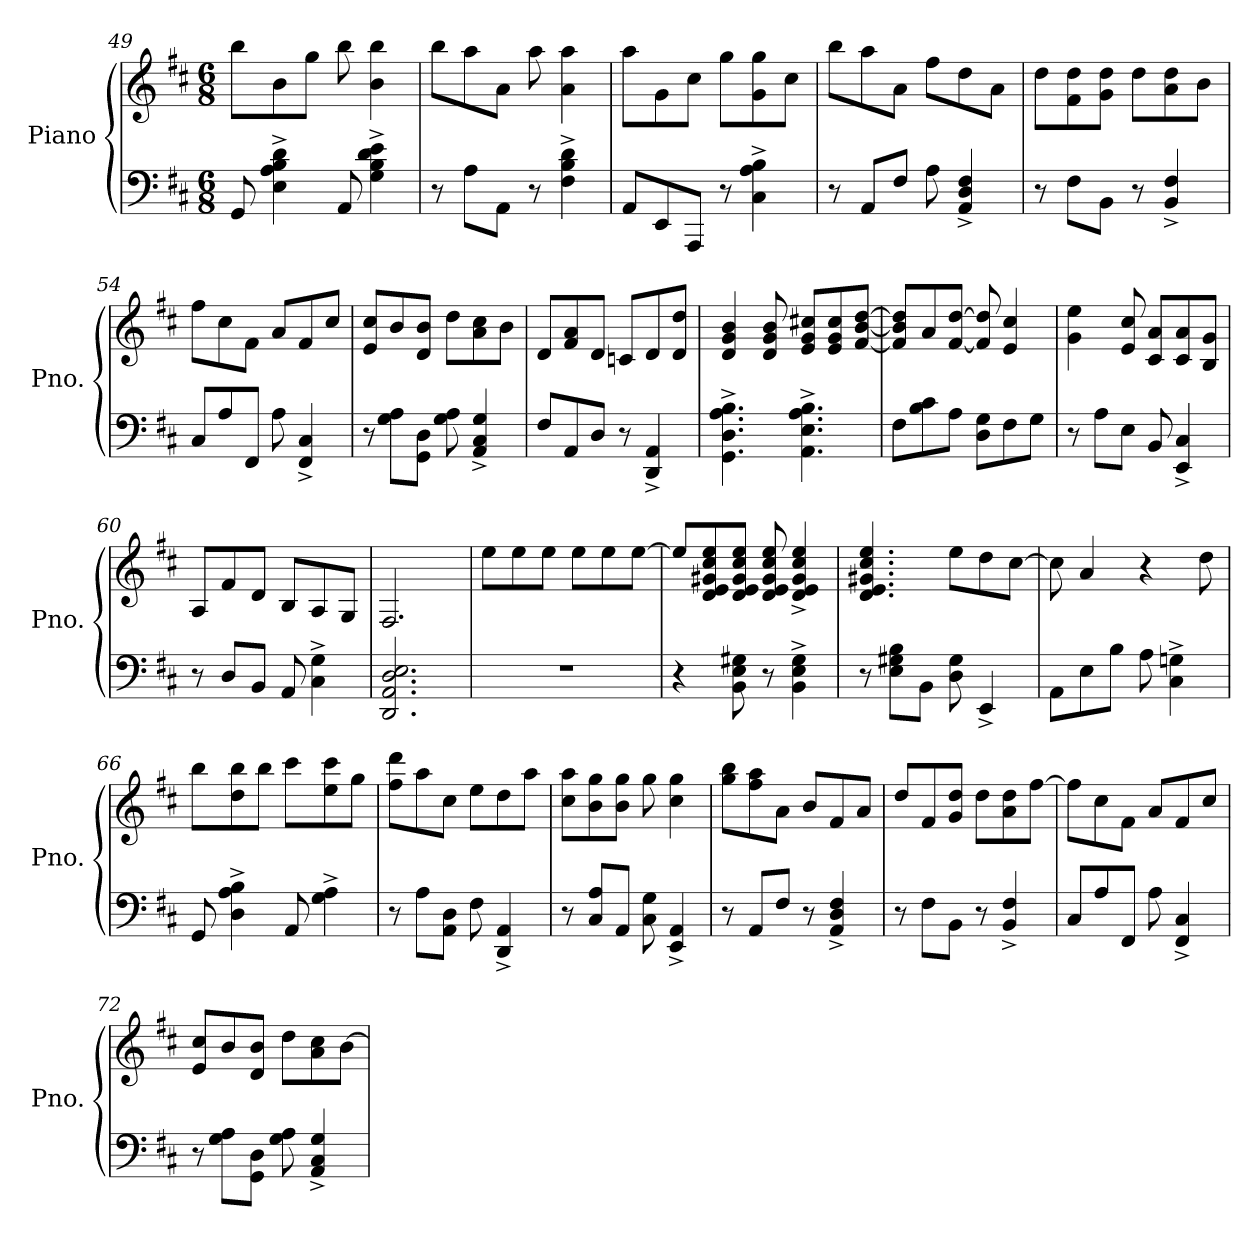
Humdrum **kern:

**kern	**kern
*part1	*part1
*staff2	*staff1
*I"Piano	*
*I'Pno.	*
*clefF4	*clefG2
*k[f#c#]	*k[f#c#]
*D:	*D:
*M6/8	*M6/8
=49	=49
8GG/	8bb\L
4d\^> 4B\^> 4A\^> 4E\^>	8b\
.	8gg\J
8AA/	8bb\
4e\^> 4d\^> 4B\^> 4G\^>	4bb\ 4b\
!!LO:LB:g=z
=50	=50
8r	8bb\L
8A\L	8aa\
8AA\J	8a\J
8r	8aa\
4d\^> 4B\^> 4F#\^>	4aa\ 4a\
=51	=51
8AA/L	8aa\L
8EE/	8g\
8AAA/J	8cc#\J
8r	8gg\L
4B\^> 4A\^> 4C#\^>	8gg\ 8g\
.	8cc#\J
=52	=52
8r	8bb\L
8AA/L	8aa\
8F#/J	8a\J
8A\	8ff#\L
4F#/^< 4D/^< 4AA/^<	8dd\
.	8a\J
=53	=53
8r	8dd\L
8F#\L	8dd\ 8f#\
8BB\J	8dd\ 8g\J
8r	8dd\L
4F#/^< 4BB/^<	8dd\ 8a\
.	8b\J
=54	=54
8C#/L	8ff#\L
8A/	8cc#\
8FF#/J	8f#\J
8A\	8a/L
4C#/^< 4FF#/^<	8f#/
.	8cc#/J
=55	=55
8r	8cc#/ 8e/L
8A\ 8G\L	8b/
8D\ 8GG\J	8b/ 8d/J
8A\ 8G\	8dd\L
4G/^< 4C#/^< 4AA/^<	8cc#\ 8a\
.	8b\J
!!LO:LB:g=z
=56	=56
8F#/L	8d/L
8AA/	8a/ 8f#/
8D/J	8d/J
8r	8cn/L
4AA/^< 4DD/^<	8d/
.	8dd/ 8d/J
=57	=57
4.B\^> 4.A\^> 4.D\^> 4.GG\^>	4b/ 4g/ 4d/
.	8b/ 8g/ 8d/
4.B\^> 4.A\^> 4.E\^> 4.AA\^>	8cc#X/ 8g/ 8e/L
.	8cc#/ 8g/ 8e/
.	[>8dd/ [<8b/ [<8f#/J
=58	=58
8F#\L	8dd/] 8b/] 8f#/]L
8c#\ 8B\	8a/
8A\J	[>8dd/ [<8f#/J
8G\ 8D\L	8dd/] 8f#/]
8F#\	4cc#/ 4e/
8G\J	.
=59	=59
8r	4ee\ 4g\
8A\L	.
8E\J	8cc#/ 8e/
8BB/	8a/ 8c#/L
4C#/^< 4EE/^<	8a/ 8c#/
.	8g/ 8B/J
=60	=60
8r	8A/L
8D/L	8f#/
8BB/J	8d/J
8AA/	8B/L
4G\^> 4C#\^>	8A/
.	8G/J
=61	=61
2.E/ 2.D/ 2.AA/ 2.DD/	2.F#/
!!LO:LB:g=z
=62	=62
2.r	8ee\L
.	8ee\
.	8ee\J
.	8ee\L
.	8ee\
.	[>8ee\J
=63	=63
4r	8ee/L]
.	8ee/ 8cc#/ 8g#X/ 8e/ 8d/
8G#X\ 8E\ 8BB\	8ee/ 8cc#/ 8g#/ 8e/ 8d/J
8r	8ee/ 8cc#/ 8g#/ 8e/ 8d/
4G#\^> 4E\^> 4BB\^>	4ee/^< 4cc#/^< 4g#/^< 4e/^< 4d/^<
=64	=64
8r	4.ee/ 4.cc#/ 4.g#X/ 4.e/ 4.d/
8B\ 8G#X\ 8E\L	.
8BB\J	.
8G#\ 8D\	8ee\L
4EE^</	8dd\
.	[>8cc#\J
=65	=65
8AA\L	8cc#\]
8E\	4a/
8B\J	.
8A\	4r
4Gn\^> 4C#\^>	.
.	8dd\
=66	=66
8GG/	8bb\L
4B\^> 4A\^> 4D\^>	8bb\ 8dd\
.	8bb\J
8AA/	8ccc#\L
4A\^> 4G\^>	8ccc#\ 8ee\
.	8gg\J
=67	=67
8r	8ddd\ 8ff#\L
8A\L	8aa\
8D\ 8AA\J	8cc#\J
8F#\	8ee\L
4AA/^< 4DD/^<	8dd\
.	8aa\J
!!LO:LB:g=z
=68	=68
8r	8aa\ 8cc#\L
8A/ 8C#/L	8gg\ 8b\
8AA/J	8gg\ 8b\J
8G\ 8C#\	8gg\
4AA/^< 4EE/^<	4gg\ 4cc#\
=69	=69
8r	8bb\ 8gg\L
8AA/L	8aa\ 8ff#\
8F#/J	8a\J
8r	8b/L
4F#/^< 4D/^< 4AA/^<	8f#/
.	8a/J
=70	=70
8r	8dd/L
8F#\L	8f#/
8BB\J	8dd/ 8g/J
8r	8dd\L
4F#/^< 4BB/^<	8dd\ 8a\
.	[>8ff#\J
=71	=71
8C#/L	8ff#\L]
8A/	8cc#\
8FF#/J	8f#\J
8A\	8a/L
4C#/^< 4FF#/^<	8f#/
.	8cc#/J
=72	=72
8r	8cc#/ 8e/L
8A\ 8G\L	8b/
8D\ 8GG\J	8b/ 8d/J
8A\ 8G\	8dd\L
4G/^< 4C#/^< 4AA/^<	8cc#\ 8a\
.	[>8b\J
=	=
*-	*-
